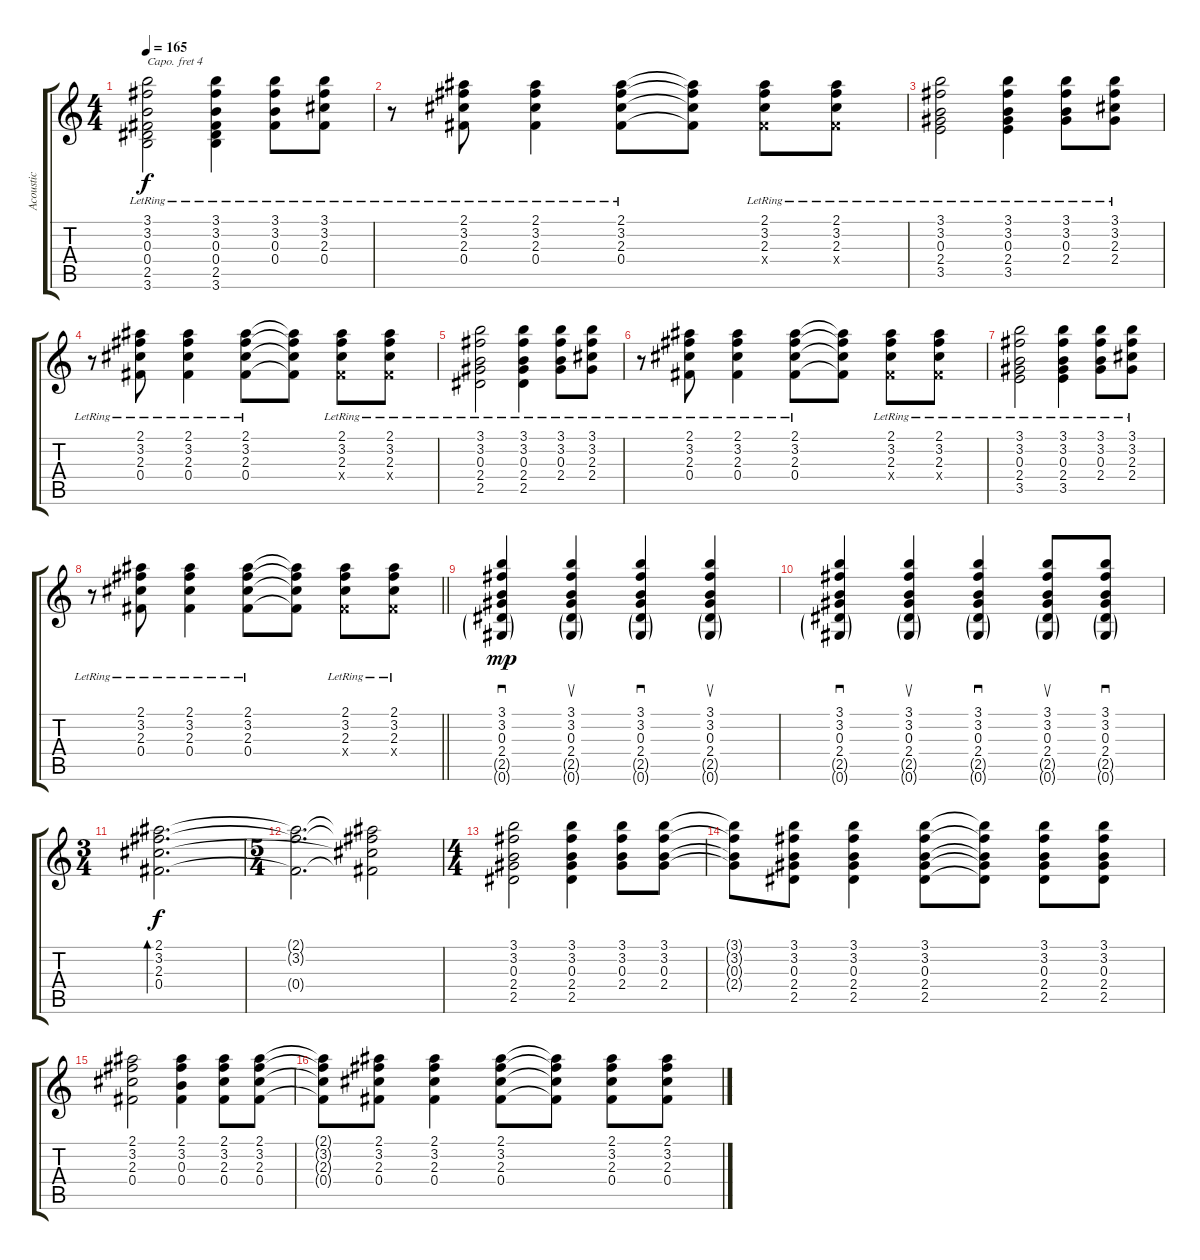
\track ("Acoustic" "Acoustic") {instrument acousticguitarsteel}
\staff {score tabs}
\capo 4
\tuning (E4 B3 G3 D3 A2 E2) {hide}
\ts (4 4)
\tempo 165
\clef g2
\ks c
(3.1{lr} 3.2{lr} 0.3{lr} 0.4{lr} 2.5{lr} 3.6{lr}).2{dy f} (3.1{lr} 3.2{lr} 0.3{lr} 0.4{lr} 2.5{lr} 3.6{lr}).4 (3.1{lr} 3.2{lr} 0.3{lr} 0.4{lr}).8 (3.1{lr} 3.2{lr} 2.3{lr} 0.4{lr}).8 |
r.8 (2.1{lr} 3.2{lr} 2.3{lr} 0.4{lr}).8 (2.1{lr} 3.2{lr} 2.3{lr} 0.4{lr}).4 (2.1{lr} 3.2{lr} 2.3{lr} 0.4{lr}).8 (2.1{t} 3.2{t} 2.3{t} 0.4{t}).8 (2.1{lr} 3.2{lr} 2.3{lr} 0.4{x}).8 (2.1{lr} 3.2{lr} 2.3{lr} 0.4{x}).8 |
(3.1{lr} 3.2{lr} 0.3{lr} 2.4{lr} 3.5{lr}).2 (3.1{lr} 3.2{lr} 0.3{lr} 2.4{lr} 3.5{lr}).4 (3.1{lr} 3.2{lr} 0.3{lr} 2.4{lr}).8 (3.1{lr} 3.2{lr} 2.3{lr} 2.4{lr}).8 |
r.8 (2.1{lr} 3.2{lr} 2.3{lr} 0.4{lr}).8 (2.1{lr} 3.2{lr} 2.3{lr} 0.4{lr}).4 (2.1{lr} 3.2{lr} 2.3{lr} 0.4{lr}).8 (2.1{t} 3.2{t} 2.3{t} 0.4{t}).8 (2.1{lr} 3.2{lr} 2.3{lr} 0.4{x}).8 (2.1{lr} 3.2{lr} 2.3{lr} 0.4{x}).8 |
(3.1{lr} 3.2{lr} 0.3{lr} 2.4{lr} 2.5{lr}).2 (3.1{lr} 3.2{lr} 0.3{lr} 2.4{lr} 2.5{lr}).4 (3.1{lr} 3.2{lr} 0.3{lr} 2.4{lr}).8 (3.1{lr} 3.2{lr} 2.3{lr} 2.4{lr}).8 |
r.8 (2.1{lr} 3.2{lr} 2.3{lr} 0.4{lr}).8 (2.1{lr} 3.2{lr} 2.3{lr} 0.4{lr}).4 (2.1{lr} 3.2{lr} 2.3{lr} 0.4{lr}).8 (2.1{t} 3.2{t} 2.3{t} 0.4{t}).8 (2.1{lr} 3.2{lr} 2.3{lr} 0.4{x}).8 (2.1{lr} 3.2{lr} 2.3{lr} 0.4{x}).8 |
(3.1{lr} 3.2{lr} 0.3{lr} 2.4{lr} 3.5{lr}).2 (3.1{lr} 3.2{lr} 0.3{lr} 2.4{lr} 3.5{lr}).4 (3.1{lr} 3.2{lr} 0.3{lr} 2.4{lr}).8 (3.1{lr} 3.2{lr} 2.3{lr} 2.4{lr}).8 |
\barLineRight lightlight
r.8 (2.1{lr} 3.2{lr} 2.3{lr} 0.4{lr}).8 (2.1{lr} 3.2{lr} 2.3{lr} 0.4{lr}).4 (2.1{lr} 3.2{lr} 2.3{lr} 0.4{lr}).8 (2.1{t} 3.2{t} 2.3{t} 0.4{t}).8 (2.1{lr} 3.2{lr} 2.3{lr} 0.4{x}).8 (2.1{lr} 3.2{lr} 2.3{lr} 0.4{x}).8 |
(3.1 3.2 0.3 2.4 2.5{g} 0.6{g}).4{sd dy mp} (3.1 3.2 0.3 2.4 2.5{g} 0.6{g}).4{su} (3.1 3.2 0.3 2.4 2.5{g} 0.6{g}).4{sd} (3.1 3.2 0.3 2.4 2.5{g} 0.6{g}).4{su} |
(3.1 3.2 0.3 2.4 2.5{g} 0.6{g}).4{sd} (3.1 3.2 0.3 2.4 2.5{g} 0.6{g}).4{su} (3.1 3.2 0.3 2.4 2.5{g} 0.6{g}).4{sd} (3.1 3.2 0.3 2.4 2.5{g} 0.6{g}).8{su} (3.1 3.2 0.3 2.4 2.5{g} 0.6{g}).8{sd} |
\ts (3 4)
(2.1 3.2 2.3 0.4).2{d bd 240 dy f} |
\ts (5 4)
(2.1{t} 3.2{t} 0.4{t}).2{d} (2.1{t} 3.2{t} 2.3{t} 0.4{t}).2 |
\ts (4 4)
(3.1 3.2 0.3 2.4 2.5).2 (3.1 3.2 0.3 2.4 2.5).4 (3.1 3.2 0.3 2.4).8 (3.1 3.2 0.3 2.4).8 |
(3.1{t} 3.2{t} 0.3{t} 2.4{t}).8 (3.1 3.2 0.3 2.4 2.5).8 (3.1 3.2 0.3 2.4 2.5).4 (3.1 3.2 0.3 2.4 2.5).8 (3.1{t} 3.2{t} 0.3{t} 2.4{t} 2.5{t}).8 (3.1 3.2 0.3 2.4 2.5).8 (3.1 3.2 0.3 2.4 2.5).8 |
(2.1 3.2 2.3 0.4).2 (2.1 3.2 0.3 0.4).4 (2.1 3.2 2.3 0.4).8 (2.1 3.2 2.3 0.4).8 |
(2.1{t} 3.2{t} 2.3{t} 0.4{t}).8 (2.1 3.2 2.3 0.4).8 (2.1 3.2 2.3 0.4).4 (2.1 3.2 2.3 0.4).8 (2.1{t} 3.2{t} 2.3{t} 0.4{t}).8 (2.1 3.2 2.3 0.4).8 (2.1 3.2 2.3 0.4).8
